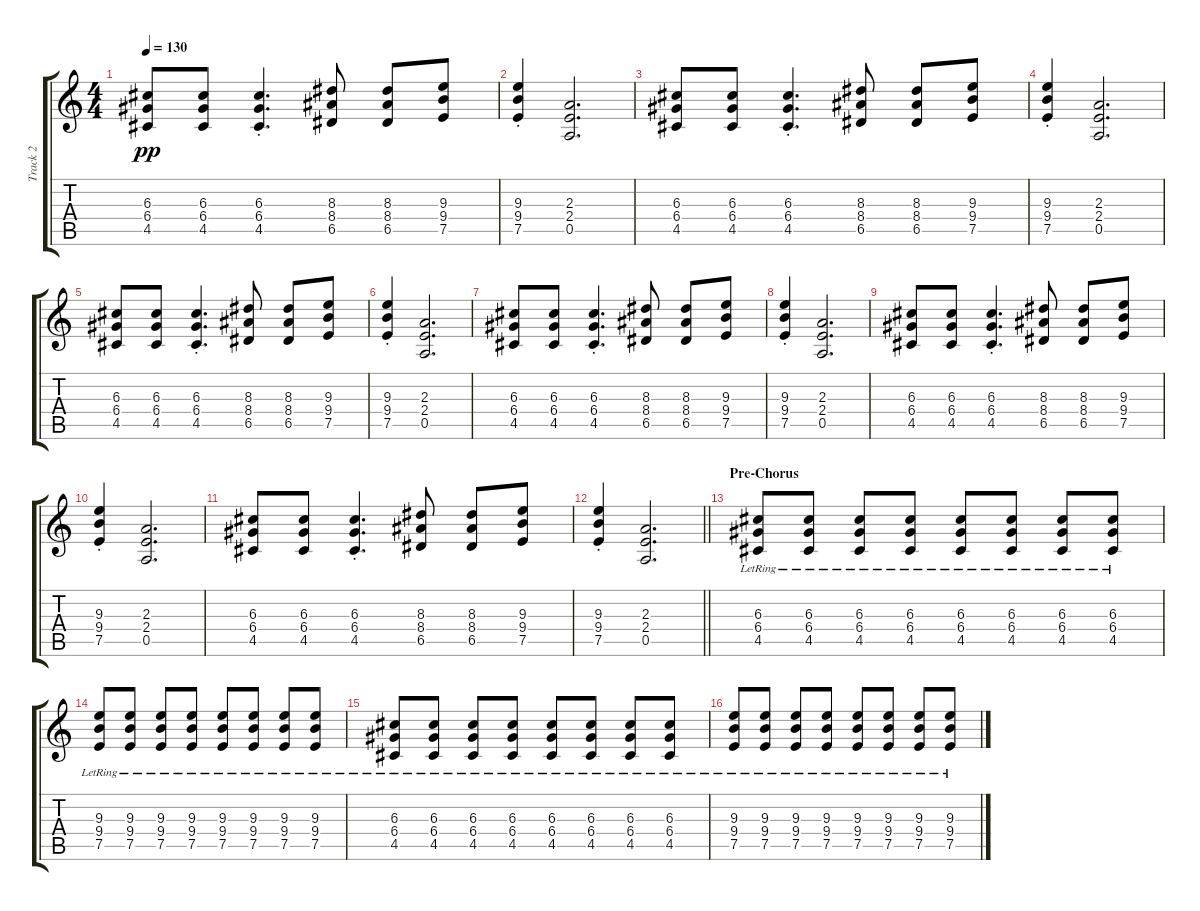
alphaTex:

\track ("Track 2" "Track 2") {instrument acousticguitarsteel}
\staff {score tabs}
\tuning (E4 B3 G3 D3 A2 E2) {hide}
\ts (4 4)
\tempo 130
\clef g2
\ks c
(6.3 6.4 4.5).8{dy pp} (6.3 6.4 4.5).8 (6.3{st} 6.4{st} 4.5{st}).4{d} (8.3 8.4 6.5).8 (8.3 8.4 6.5).8 (9.3 9.4 7.5).8 |
(9.3{st} 9.4{st} 7.5{st}).4 (2.3 2.4 0.5).2{d} |
(6.3 6.4 4.5).8 (6.3 6.4 4.5).8 (6.3{st} 6.4{st} 4.5{st}).4{d} (8.3 8.4 6.5).8 (8.3 8.4 6.5).8 (9.3 9.4 7.5).8 |
(9.3{st} 9.4{st} 7.5{st}).4 (2.3 2.4 0.5).2{d} |
(6.3 6.4 4.5).8 (6.3 6.4 4.5).8 (6.3{st} 6.4{st} 4.5{st}).4{d} (8.3 8.4 6.5).8 (8.3 8.4 6.5).8 (9.3 9.4 7.5).8 |
(9.3{st} 9.4{st} 7.5{st}).4 (2.3 2.4 0.5).2{d} |
(6.3 6.4 4.5).8 (6.3 6.4 4.5).8 (6.3{st} 6.4{st} 4.5{st}).4{d} (8.3 8.4 6.5).8 (8.3 8.4 6.5).8 (9.3 9.4 7.5).8 |
(9.3{st} 9.4{st} 7.5{st}).4 (2.3 2.4 0.5).2{d} |
(6.3 6.4 4.5).8 (6.3 6.4 4.5).8 (6.3{st} 6.4{st} 4.5{st}).4{d} (8.3 8.4 6.5).8 (8.3 8.4 6.5).8 (9.3 9.4 7.5).8 |
(9.3{st} 9.4{st} 7.5{st}).4 (2.3 2.4 0.5).2{d} |
(6.3 6.4 4.5).8 (6.3 6.4 4.5).8 (6.3{st} 6.4{st} 4.5{st}).4{d} (8.3 8.4 6.5).8 (8.3 8.4 6.5).8 (9.3 9.4 7.5).8 |
\barLineRight lightlight
(9.3{st} 9.4{st} 7.5{st}).4 (2.3 2.4 0.5).2{d} |
\section ("" "Pre-Chorus")
(6.3{lr} 6.4{lr} 4.5{lr}).8 (6.3{lr} 6.4{lr} 4.5{lr}).8 (6.3{lr} 6.4{lr} 4.5{lr}).8 (6.3{lr} 6.4{lr} 4.5{lr}).8 (6.3{lr} 6.4{lr} 4.5{lr}).8 (6.3{lr} 6.4{lr} 4.5{lr}).8 (6.3{lr} 6.4{lr} 4.5{lr}).8 (6.3{lr} 6.4{lr} 4.5{lr}).8 |
(9.3{lr} 9.4{lr} 7.5{lr}).8 (9.3{lr} 9.4{lr} 7.5{lr}).8 (9.3{lr} 9.4{lr} 7.5{lr}).8 (9.3{lr} 9.4{lr} 7.5{lr}).8 (9.3{lr} 9.4{lr} 7.5{lr}).8 (9.3{lr} 9.4{lr} 7.5{lr}).8 (9.3{lr} 9.4{lr} 7.5{lr}).8 (9.3{lr} 9.4{lr} 7.5{lr}).8 |
(6.3{lr} 6.4{lr} 4.5{lr}).8 (6.3{lr} 6.4{lr} 4.5{lr}).8 (6.3{lr} 6.4{lr} 4.5{lr}).8 (6.3{lr} 6.4{lr} 4.5{lr}).8 (6.3{lr} 6.4{lr} 4.5{lr}).8 (6.3{lr} 6.4{lr} 4.5{lr}).8 (6.3{lr} 6.4{lr} 4.5{lr}).8 (6.3{lr} 6.4{lr} 4.5{lr}).8 |
(9.3{lr} 9.4{lr} 7.5{lr}).8 (9.3{lr} 9.4{lr} 7.5{lr}).8 (9.3{lr} 9.4{lr} 7.5{lr}).8 (9.3{lr} 9.4{lr} 7.5{lr}).8 (9.3{lr} 9.4{lr} 7.5{lr}).8 (9.3{lr} 9.4{lr} 7.5{lr}).8 (9.3{lr} 9.4{lr} 7.5{lr}).8 (9.3{lr} 9.4{lr} 7.5{lr}).8
